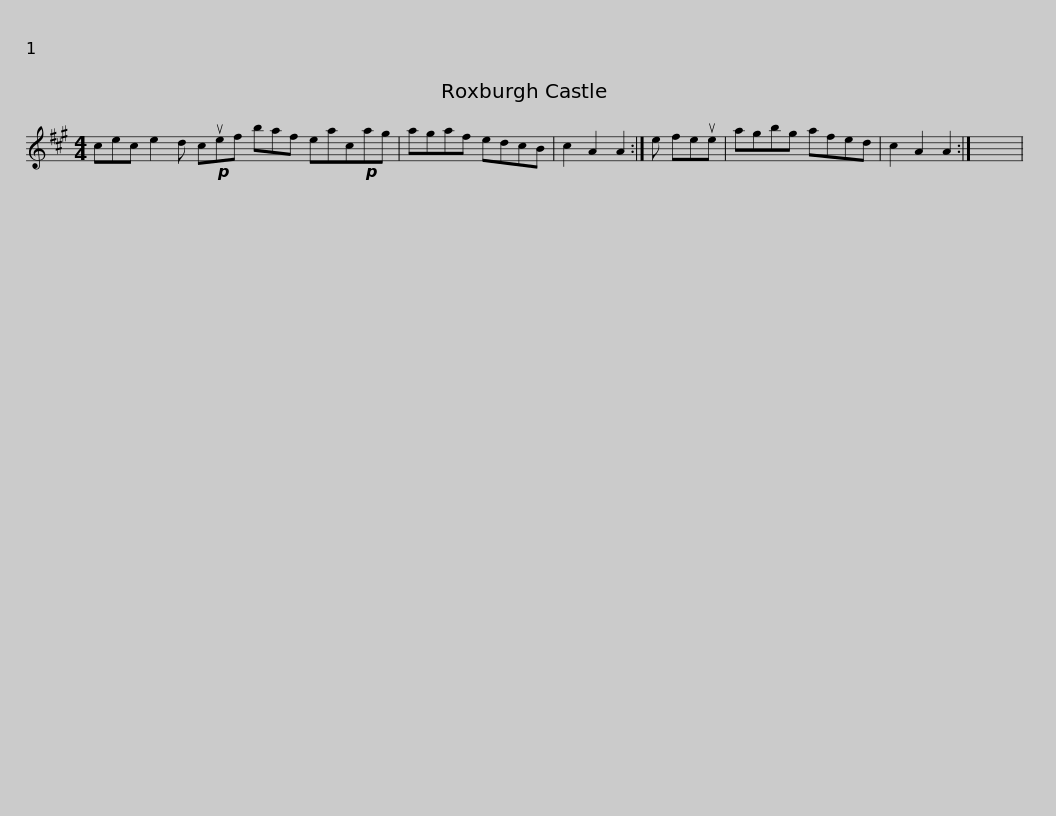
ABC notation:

X:1
L:1/8
M:4/4
I:linebreak $
K:A
V:1 treble
V:1
 cec e2 d c!p!uef baf eac!p!ag | agaf edcB | c2 A2 A2 :| e feue | agbg afed |$ %5
 c2 A2 A2 :| x8 | %7
